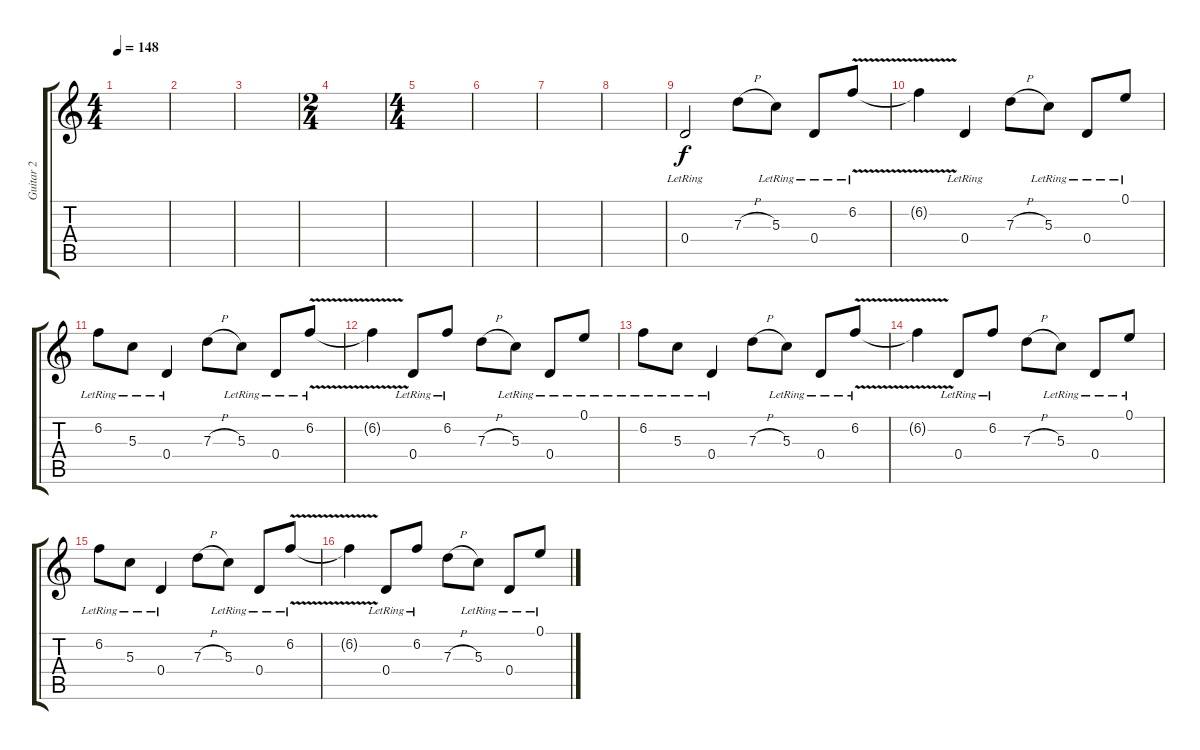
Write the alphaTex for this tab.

\track ("Guitar 2" "Guitar 2") {instrument electricguitarclean}
\staff {score tabs}
\tuning (E4 B3 G3 D3 A2 D2) {hide}
\ts (4 4)
\tempo 148
\clef g2
\ks c
|
|
|
\ts (2 4)
|
\ts (4 4)
|
|
|
|
0.4{lr}.2 7.3{h}.8 5.3{lr}.8 0.4{lr}.8 6.2{v lr}.8 |
6.2{t}.4 0.4{lr}.4 7.3{h}.8 5.3{lr}.8 0.4{lr}.8 0.1{lr}.8 |
6.2{lr}.8 5.3{lr}.8 0.4{lr}.4 7.3{h}.8 5.3{lr}.8 0.4{lr}.8 6.2{v lr}.8 |
6.2{t}.4 0.4{lr}.8 6.2{lr}.8 7.3{h}.8 5.3{lr}.8 0.4{lr}.8 0.1{lr}.8 |
6.2{lr}.8 5.3{lr}.8 0.4{lr}.4 7.3{h}.8 5.3{lr}.8 0.4{lr}.8 6.2{v lr}.8 |
6.2{t}.4 0.4{lr}.8 6.2{lr}.8 7.3{h}.8 5.3{lr}.8 0.4{lr}.8 0.1{lr}.8 |
6.2{lr}.8 5.3{lr}.8 0.4{lr}.4 7.3{h}.8 5.3{lr}.8 0.4{lr}.8 6.2{v lr}.8 |
6.2{t}.4 0.4{lr}.8 6.2{lr}.8 7.3{h}.8 5.3{lr}.8 0.4{lr}.8 0.1{lr}.8
